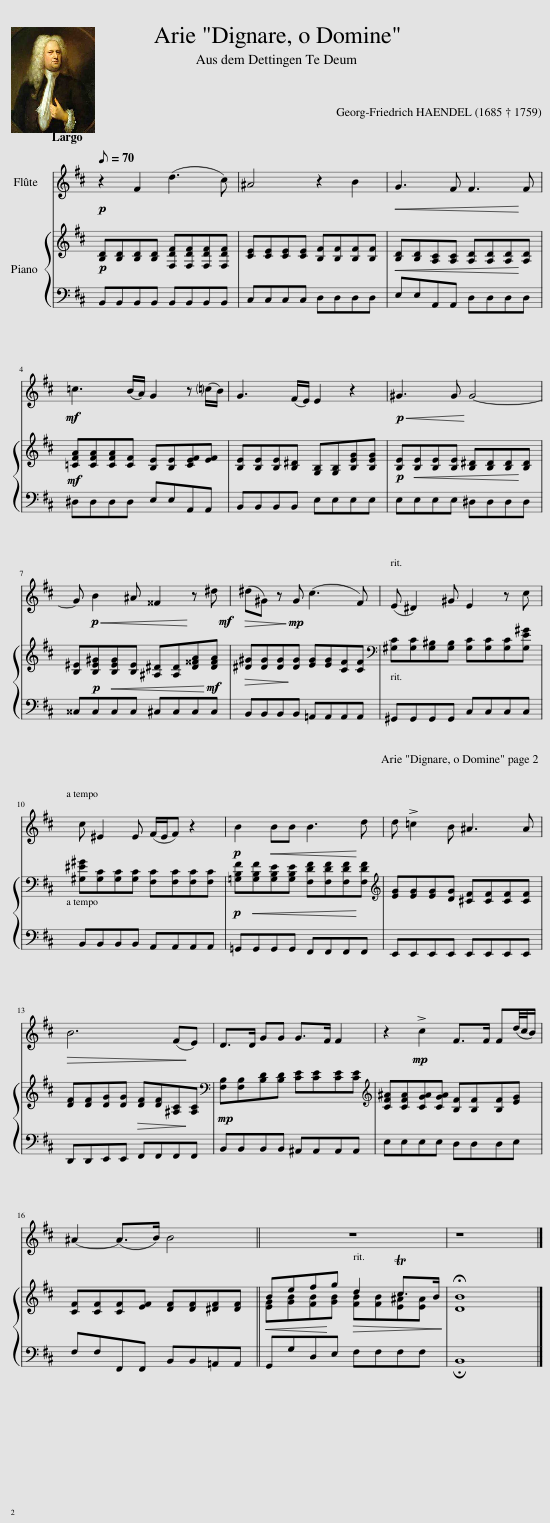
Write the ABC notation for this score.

X:1
%%score 1 { ( 2 4 ) | ( 3 5 ) }
L:1/8
Q:1/8=70
M:4/4
I:linebreak $
K:D
V:1 treble
V:2 treble
V:4 treble
V:3 bass
V:5 bass
V:1
!p! z2 F2 (d3 c) | ^A4 z2 B2 |!<(! G3 F F3!<)! F |$!mf! =c3 (B/A/) G2 z (!courtesy!=c/B/) | G3 (F/E/) E2 z2 | %5
!p!!<(! ^G3 G!<)! G4- |$ G!p!!<(! B2 ^A ^^F2!<)! z!mf! ^d |!>(! (^d^G) z!>)!!mp! ^G (c3 F) |[Q:1/8=65] (E ^D2) ^G[Q:1/8=55] E2 z c[Q:1/8=60] |$[Q:1/8=70] c ^E2 E (F/E/F) z2 | %10
!p! B2!<(! BB B3!<)! d | d !>!=c2 B ^A3 A |$!>(! B6 (F!>)!E) | D>D GG G>F F2 | z2!mp! !>!c2 F>F F(d/4c/4B/) |$ %15
 ^A2- (A>B) B4 || z8[Q:1/8=60][Q:1/8=50] |[Q:1/8=65] z8 |] %18
V:2
!p! [B,D][B,D][B,D][B,D] [F,DF][F,DF][F,DF][F,DF] | [CE][CE][CE][CE] [B,F][B,F][B,F][B,F] |!<(! [B,D][B,D][A,C][A,C] [A,D][A,D][A,D]!<)![A,D] |$!mf! [=CFA][CFA][CFA][CF] [B,E][B,E][CEF][EF] | [B,E][B,E][B,E][B,^D] [G,B,][G,B,][B,EG][B,EG] | %5
!p! [B,E]!<(![B,E][B,E][B,E] [B,^D][B,D][B,D]!<)![B,D] |$ [B,^E]!p![B,E^G]!<(![B,EG][B,^E] [^A,^D][A,D][D^^FA]!<)!!mf![DFA] |!>(! [^D^G][DG][DG]!>)![DG] [EG][EG][CF][CF] |[K:bass] [^G,C][G,C][G,^B,][G,B,] [G,C][G,C][G,C][G,E^G] |$ [^G,^E^G][G,C][G,C][G,C] [F,C][F,C][F,C][F,C] | %10
!p! [=G,B,F]!<(![G,B,F][G,B,E][G,B,E] [F,DF][F,DF][F,DF]!<)![F,DF] |[K:treble] [EG][EG][EG][DG] [^CF][CF][CF][CF] |$ [DF][DF][DG][DG]!>(! [DF][DF][^A,C]!>)![A,C] |[K:bass]!mp! [F,B,][F,B,][B,D][B,D] [CE][CE][CE][CE] |[K:treble] [CF^A][CFA][CGA][CGA] [B,F][B,F][B,F][EG] |$ %15
 [CF][CF][CF][EF] [DF][DF][^DF][DF] ||!<(! Bef!<)!g!>(! d2 Tc>B!>)! | !fermata![DB]8 |] %18
V:3
 B,,B,,B,,B,, B,,B,,B,,B,, | C,C,C,C, D,D,D,D, | E,E,A,,A,, D,D,D,D, |$ ^D,D,D,D, E,E,A,,A,, | B,,B,,B,,B,, E,E,E,E, | %5
 E,E,E,E, ^D,D,D,D, |$ ^^C,C,C,C, ^C,C,C,C, | B,,B,,B,,B,, =A,,A,,A,,A,, | ^G,,G,,G,,G,, C,C,C,C, |$ B,,B,,B,,B,, A,,A,,A,,A,, | %10
 =G,,G,,G,,G,, F,,F,,F,,F,, | E,,E,,E,,E,, E,,E,,E,,E,, |$ D,,D,,E,,E,, F,,F,,F,,F,, | B,,B,,B,,B,, ^A,,A,,A,,A,, | E,E,E,E, D,D,D,E, |$ %15
 F,F,F,,F,, B,,B,,=A,,A,, || G,,G,D,E, F,F,F,F, | x8 |] %18
V:4
 x8 | x8 | x8 |$ x8 | x8 | %5
 x8 |$ x8 | x8 |[K:bass] x8 |$ x8 | %10
 x8 |[K:treble] x8 |$ x8 |[K:bass] x8 |[K:treble] x8 |$ %15
 x8 || [EG][GB][FB][GB] [FB][FB][E^A][EA] | x8 |] %18
V:5
 x8 | x8 | x8 |$ x8 | x8 | %5
 x8 |$ x8 | x8 | x8 |$ x8 | %10
 x8 | x8 |$ x8 | x8 | x8 |$ %15
 x8 || x8 | !fermata!B,,8 |] %18
